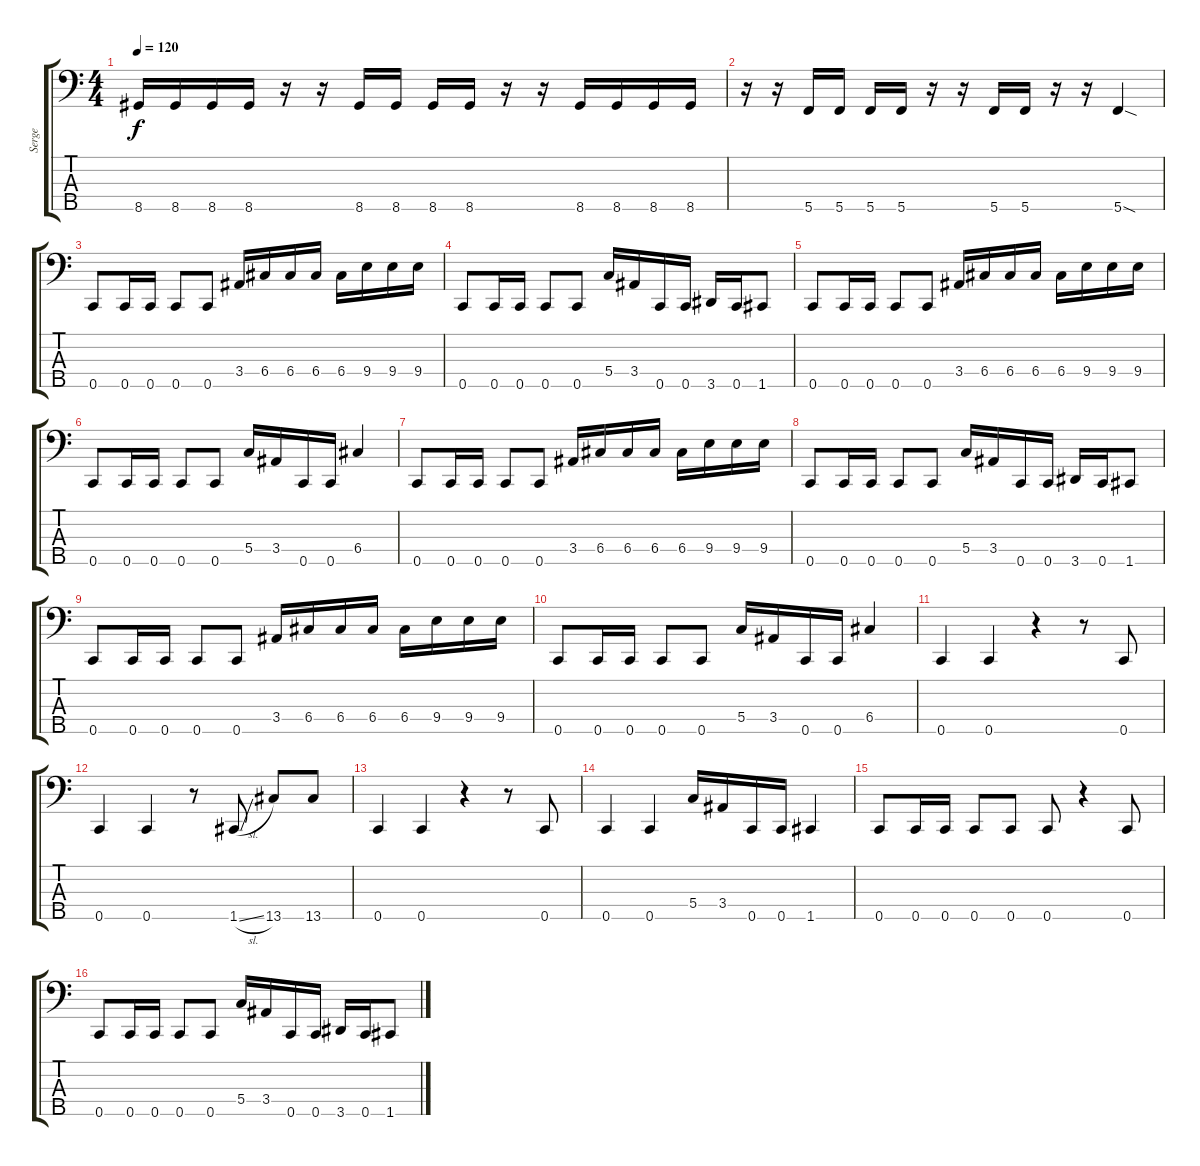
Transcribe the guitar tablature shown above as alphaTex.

\track ("Serge" "Serge") {instrument electricbasspick}
\staff {score tabs}
\tuning (Bb2 F2 C2 G1 C1) {hide}
\ts (4 4)
\tempo 120
\clef f4
\ks c
8.5.16{dy f} 8.5.16 8.5.16 8.5.16 r.16 r.16 8.5.16 8.5.16 8.5.16 8.5.16 r.16 r.16 8.5.16 8.5.16 8.5.16 8.5.16 |
r.16 r.16 5.5.16 5.5.16 5.5.16 5.5.16 r.16 r.16 5.5.16 5.5.16 r.16 r.16 5.5{sod}.4 |
0.5.8 0.5.16 0.5.16 0.5.8 0.5.8 3.4.16 6.4.16 6.4.16 6.4.16 6.4.16 9.4.16 9.4.16 9.4.16 |
0.5.8 0.5.16 0.5.16 0.5.8 0.5.8 5.4.16 3.4.16 0.5.16 0.5.16 3.5.16 0.5.16 1.5.8 |
0.5.8 0.5.16 0.5.16 0.5.8 0.5.8 3.4.16 6.4.16 6.4.16 6.4.16 6.4.16 9.4.16 9.4.16 9.4.16 |
0.5.8 0.5.16 0.5.16 0.5.8 0.5.8 5.4.16 3.4.16 0.5.16 0.5.16 6.4.4 |
0.5.8 0.5.16 0.5.16 0.5.8 0.5.8 3.4.16 6.4.16 6.4.16 6.4.16 6.4.16 9.4.16 9.4.16 9.4.16 |
0.5.8 0.5.16 0.5.16 0.5.8 0.5.8 5.4.16 3.4.16 0.5.16 0.5.16 3.5.16 0.5.16 1.5.8 |
0.5.8 0.5.16 0.5.16 0.5.8 0.5.8 3.4.16 6.4.16 6.4.16 6.4.16 6.4.16 9.4.16 9.4.16 9.4.16 |
0.5.8 0.5.16 0.5.16 0.5.8 0.5.8 5.4.16 3.4.16 0.5.16 0.5.16 6.4.4 |
0.5.4 0.5.4 r.4 r.8 0.5.8 |
0.5.4 0.5.4 r.8 1.5{sl}.8 13.5.8 13.5.8 |
0.5.4 0.5.4 r.4 r.8 0.5.8 |
0.5.4 0.5.4 5.4.16 3.4.16 0.5.16 0.5.16 1.5.4 |
0.5.8 0.5.16 0.5.16 0.5.8 0.5.8 0.5.8 r.4 0.5.8 |
0.5.8 0.5.16 0.5.16 0.5.8 0.5.8 5.4.16 3.4.16 0.5.16 0.5.16 3.5.16 0.5.16 1.5.8
